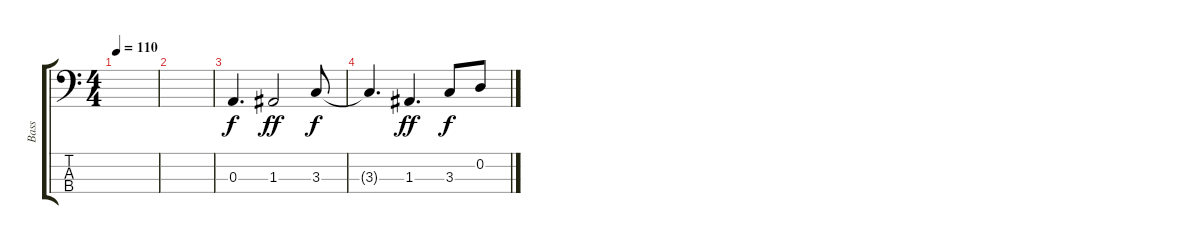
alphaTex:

\track ("Bass" "Bass") {instrument synthbass1}
\staff {score tabs}
\tuning (G2 D2 A1 E1) {hide}
\ts (4 4)
\tempo 110
\clef f4
\ks c
|
|
0.3.4{d} 1.3.2{dy ff} 3.3.8{dy f} |
3.3{t}.4{d} 1.3.4{d dy ff} 3.3.8{dy f} 0.2.8
